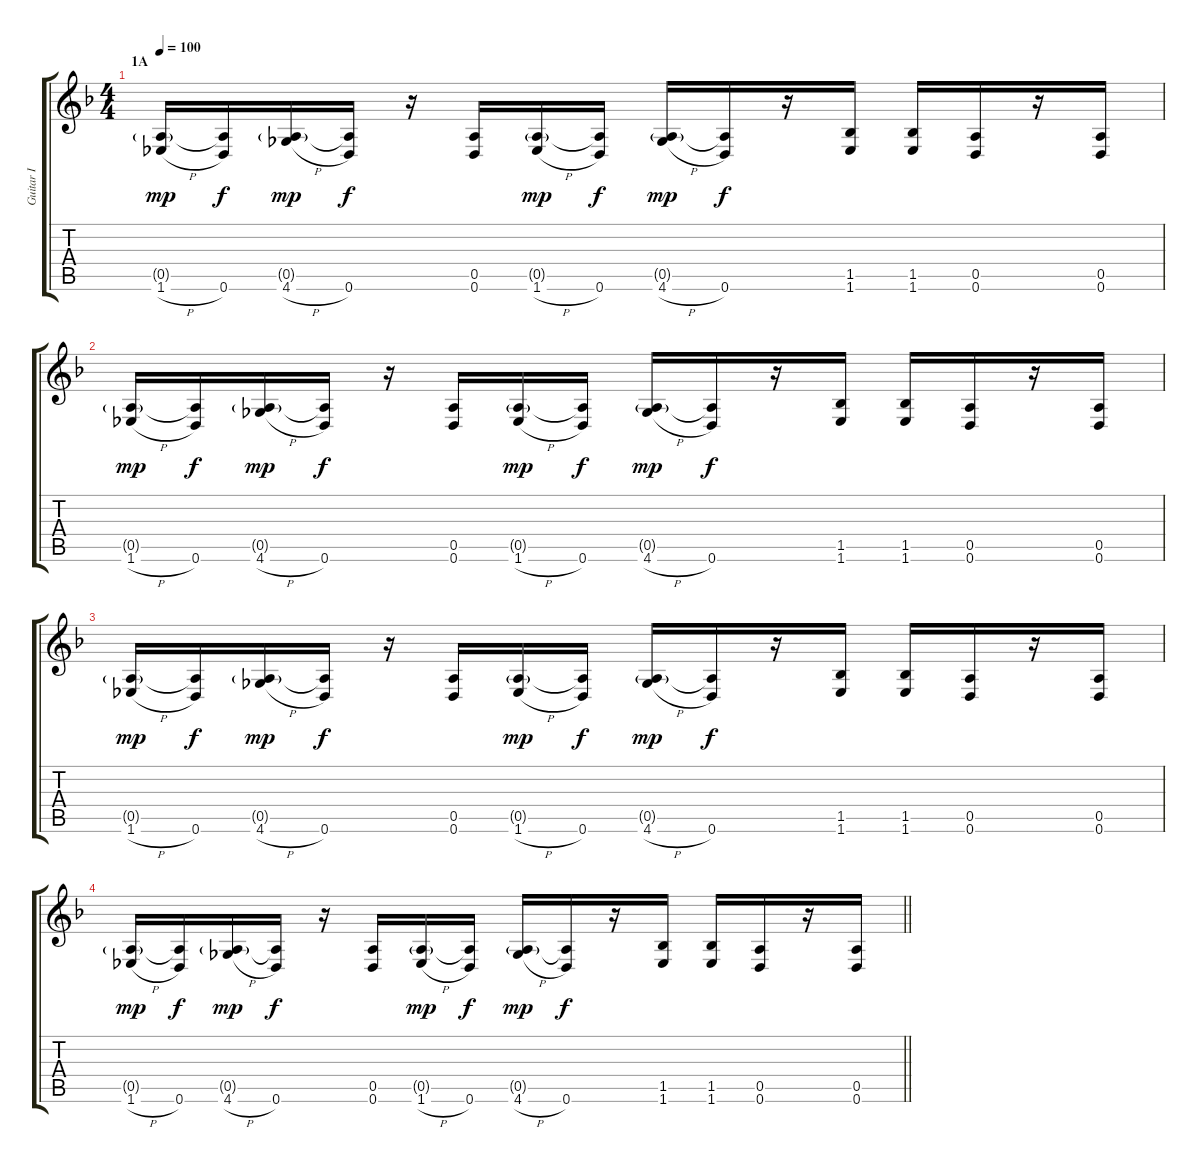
\track ("Guitar I" "Guitar I") {instrument distortionguitar}
\staff {score tabs}
\tuning (E4 B3 G3 D3 A2 D2) {hide}
\ts (4 4)
\section ("" "1A")
\tempo 100
\clef g2
\ks dminor
(0.5{g} 1.6{h}).16{dy mp} (0.5{t} 0.6).16{dy f} (0.5{g} 4.6{h}).16{dy mp} (0.5{t} 0.6).16{dy f} r.16 (0.5 0.6).16 (0.5{g} 1.6{h}).16{dy mp} (0.5{t} 0.6).16{dy f} (0.5{g} 4.6{h}).16{dy mp} (0.5{t} 0.6).16{dy f} r.16 (1.5 1.6).16 (1.5 1.6).16 (0.5 0.6).16 r.16 (0.5 0.6).16 |
(0.5{g} 1.6{h}).16{dy mp} (0.5{t} 0.6).16{dy f} (0.5{g} 4.6{h}).16{dy mp} (0.5{t} 0.6).16{dy f} r.16 (0.5 0.6).16 (0.5{g} 1.6{h}).16{dy mp} (0.5{t} 0.6).16{dy f} (0.5{g} 4.6{h}).16{dy mp} (0.5{t} 0.6).16{dy f} r.16 (1.5 1.6).16 (1.5 1.6).16 (0.5 0.6).16 r.16 (0.5 0.6).16 |
(0.5{g} 1.6{h}).16{dy mp} (0.5{t} 0.6).16{dy f} (0.5{g} 4.6{h}).16{dy mp} (0.5{t} 0.6).16{dy f} r.16 (0.5 0.6).16 (0.5{g} 1.6{h}).16{dy mp} (0.5{t} 0.6).16{dy f} (0.5{g} 4.6{h}).16{dy mp} (0.5{t} 0.6).16{dy f} r.16 (1.5 1.6).16 (1.5 1.6).16 (0.5 0.6).16 r.16 (0.5 0.6).16 |
\barLineRight lightlight
(0.5{g} 1.6{h}).16{dy mp} (0.5{t} 0.6).16{dy f} (0.5{g} 4.6{h}).16{dy mp} (0.5{t} 0.6).16{dy f} r.16 (0.5 0.6).16 (0.5{g} 1.6{h}).16{dy mp} (0.5{t} 0.6).16{dy f} (0.5{g} 4.6{h}).16{dy mp} (0.5{t} 0.6).16{dy f} r.16 (1.5 1.6).16 (1.5 1.6).16 (0.5 0.6).16 r.16 (0.5 0.6).16
